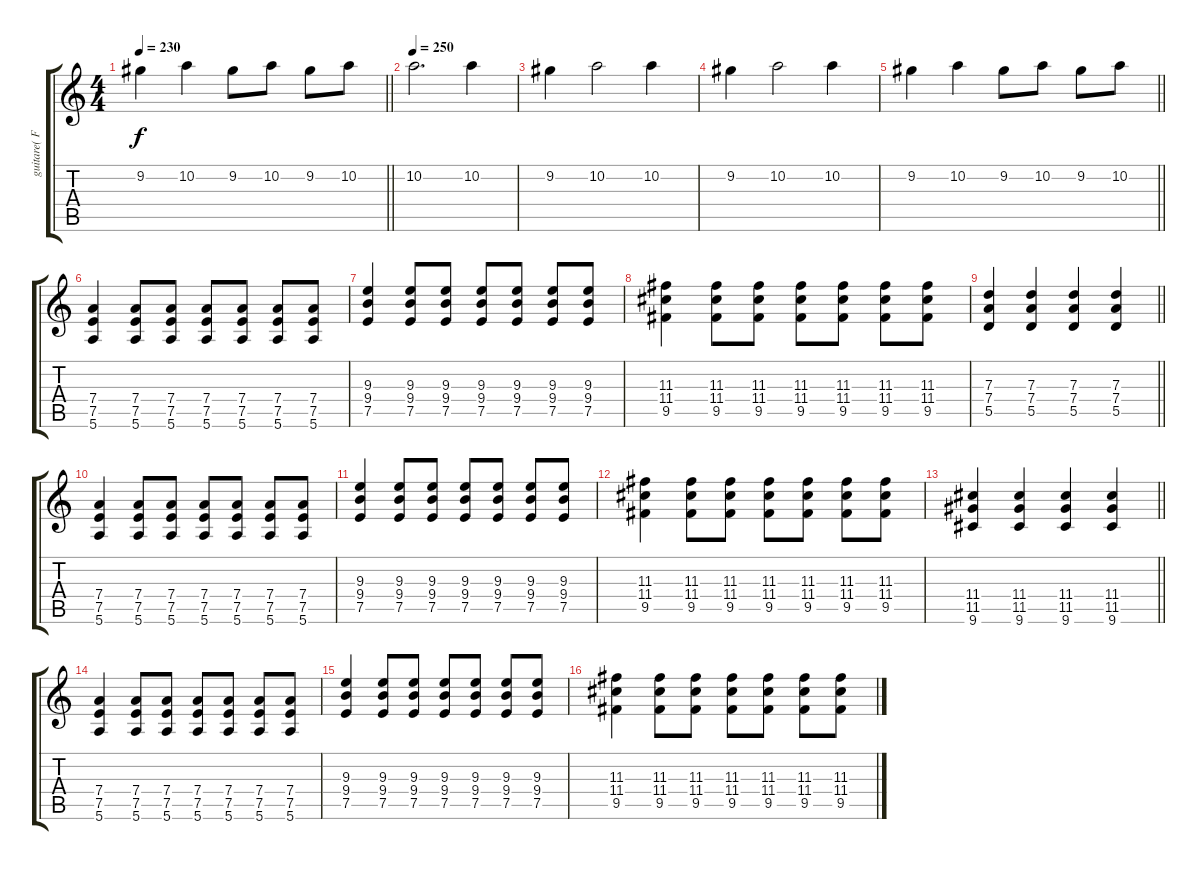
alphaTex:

\track ("guitare( Fred )" "guitare( F") {instrument overdrivenguitar}
\staff {score tabs}
\tuning (E4 B3 G3 D3 A2 E2) {hide}
\ts (4 4)
\tempo 230
\clef g2
\barLineRight lightlight
\ks c
9.2.4{dy f} 10.2.4 9.2.8 10.2.8 9.2.8 10.2.8 |
\tempo 250
10.2.2{d} 10.2.4 |
9.2.4 10.2.2 10.2.4 |
9.2.4 10.2.2 10.2.4 |
\barLineRight lightlight
9.2.4 10.2.4 9.2.8 10.2.8 9.2.8 10.2.8 |
(7.4 7.5 5.6).4{volume 10} (7.4 7.5 5.6).8 (7.4 7.5 5.6).8 (7.4 7.5 5.6).8 (7.4 7.5 5.6).8 (7.4 7.5 5.6).8 (7.4 7.5 5.6).8 |
(9.3 9.4 7.5).4 (9.3 9.4 7.5).8 (9.3 9.4 7.5).8 (9.3 9.4 7.5).8 (9.3 9.4 7.5).8 (9.3 9.4 7.5).8 (9.3 9.4 7.5).8 |
(11.3 11.4 9.5).4 (11.3 11.4 9.5).8 (11.3 11.4 9.5).8 (11.3 11.4 9.5).8 (11.3 11.4 9.5).8 (11.3 11.4 9.5).8 (11.3 11.4 9.5).8 |
\barLineRight lightlight
(7.3 7.4 5.5).4 (7.3 7.4 5.5).4 (7.3 7.4 5.5).4 (7.3 7.4 5.5).4 |
(7.4 7.5 5.6).4 (7.4 7.5 5.6).8 (7.4 7.5 5.6).8 (7.4 7.5 5.6).8 (7.4 7.5 5.6).8 (7.4 7.5 5.6).8 (7.4 7.5 5.6).8 |
(9.3 9.4 7.5).4 (9.3 9.4 7.5).8 (9.3 9.4 7.5).8 (9.3 9.4 7.5).8 (9.3 9.4 7.5).8 (9.3 9.4 7.5).8 (9.3 9.4 7.5).8 |
(11.3 11.4 9.5).4 (11.3 11.4 9.5).8 (11.3 11.4 9.5).8 (11.3 11.4 9.5).8 (11.3 11.4 9.5).8 (11.3 11.4 9.5).8 (11.3 11.4 9.5).8 |
\barLineRight lightlight
(11.4 11.5 9.6).4 (11.4 11.5 9.6).4 (11.4 11.5 9.6).4 (11.4 11.5 9.6).4 |
(7.4 7.5 5.6).4 (7.4 7.5 5.6).8 (7.4 7.5 5.6).8 (7.4 7.5 5.6).8 (7.4 7.5 5.6).8 (7.4 7.5 5.6).8 (7.4 7.5 5.6).8 |
(9.3 9.4 7.5).4 (9.3 9.4 7.5).8 (9.3 9.4 7.5).8 (9.3 9.4 7.5).8 (9.3 9.4 7.5).8 (9.3 9.4 7.5).8 (9.3 9.4 7.5).8 |
(11.3 11.4 9.5).4 (11.3 11.4 9.5).8 (11.3 11.4 9.5).8 (11.3 11.4 9.5).8 (11.3 11.4 9.5).8 (11.3 11.4 9.5).8 (11.3 11.4 9.5).8
